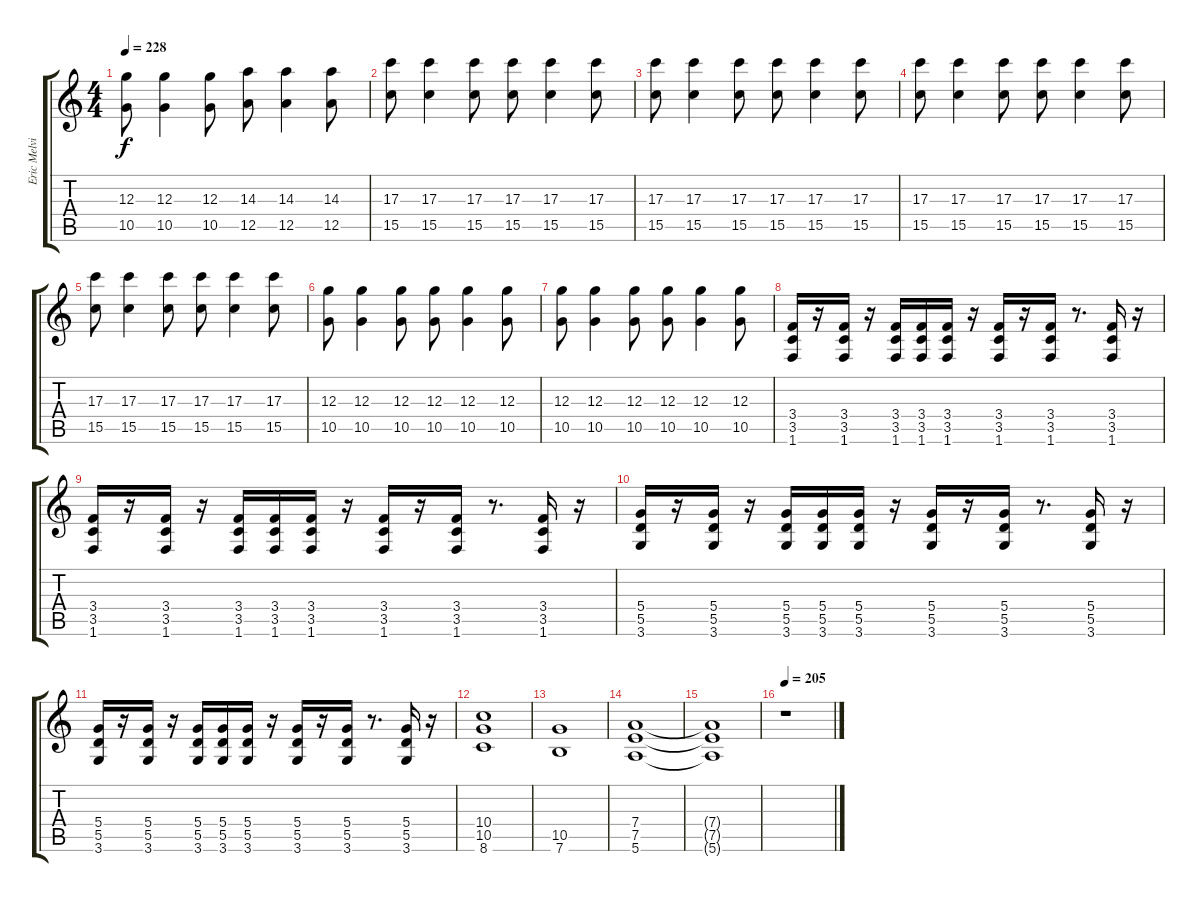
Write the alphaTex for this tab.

\track ("Eric Melvin" "Eric Melvi") {instrument distortionguitar}
\staff {score tabs}
\tuning (E4 B3 G3 D3 A2 E2) {hide}
\ts (4 4)
\tempo 228
\clef g2
\ks c
(12.3 10.5).8{dy f} (12.3 10.5).4 (12.3 10.5).8 (14.3 12.5).8 (14.3 12.5).4 (14.3 12.5).8 |
(17.3 15.5).8 (17.3 15.5).4 (17.3 15.5).8 (17.3 15.5).8 (17.3 15.5).4 (17.3 15.5).8 |
(17.3 15.5).8 (17.3 15.5).4 (17.3 15.5).8 (17.3 15.5).8 (17.3 15.5).4 (17.3 15.5).8 |
(17.3 15.5).8 (17.3 15.5).4 (17.3 15.5).8 (17.3 15.5).8 (17.3 15.5).4 (17.3 15.5).8 |
(17.3 15.5).8 (17.3 15.5).4 (17.3 15.5).8 (17.3 15.5).8 (17.3 15.5).4 (17.3 15.5).8 |
(12.3 10.5).8 (12.3 10.5).4 (12.3 10.5).8 (12.3 10.5).8 (12.3 10.5).4 (12.3 10.5).8 |
(12.3 10.5).8 (12.3 10.5).4 (12.3 10.5).8 (12.3 10.5).8 (12.3 10.5).4 (12.3 10.5).8 |
(3.4 3.5 1.6).16 r.16 (3.4 3.5 1.6).16 r.16 (3.4 3.5 1.6).16 (3.4 3.5 1.6).16 (3.4 3.5 1.6).16 r.16 (3.4 3.5 1.6).16 r.16 (3.4 3.5 1.6).16 r.8{d} (3.4 3.5 1.6).16 r.16 |
(3.4 3.5 1.6).16 r.16 (3.4 3.5 1.6).16 r.16 (3.4 3.5 1.6).16 (3.4 3.5 1.6).16 (3.4 3.5 1.6).16 r.16 (3.4 3.5 1.6).16 r.16 (3.4 3.5 1.6).16 r.8{d} (3.4 3.5 1.6).16 r.16 |
(5.4 5.5 3.6).16 r.16 (5.4 5.5 3.6).16 r.16 (5.4 5.5 3.6).16 (5.4 5.5 3.6).16 (5.4 5.5 3.6).16 r.16 (5.4 5.5 3.6).16 r.16 (5.4 5.5 3.6).16 r.8{d} (5.4 5.5 3.6).16 r.16 |
(5.4 5.5 3.6).16 r.16 (5.4 5.5 3.6).16 r.16 (5.4 5.5 3.6).16 (5.4 5.5 3.6).16 (5.4 5.5 3.6).16 r.16 (5.4 5.5 3.6).16 r.16 (5.4 5.5 3.6).16 r.8{d} (5.4 5.5 3.6).16 r.16 |
(10.4 10.5 8.6).1 |
(10.5 7.6).1 |
(7.4 7.5 5.6).1 |
(7.4{t} 7.5{t} 5.6{t}).1 |
\tempo 205
r.1
